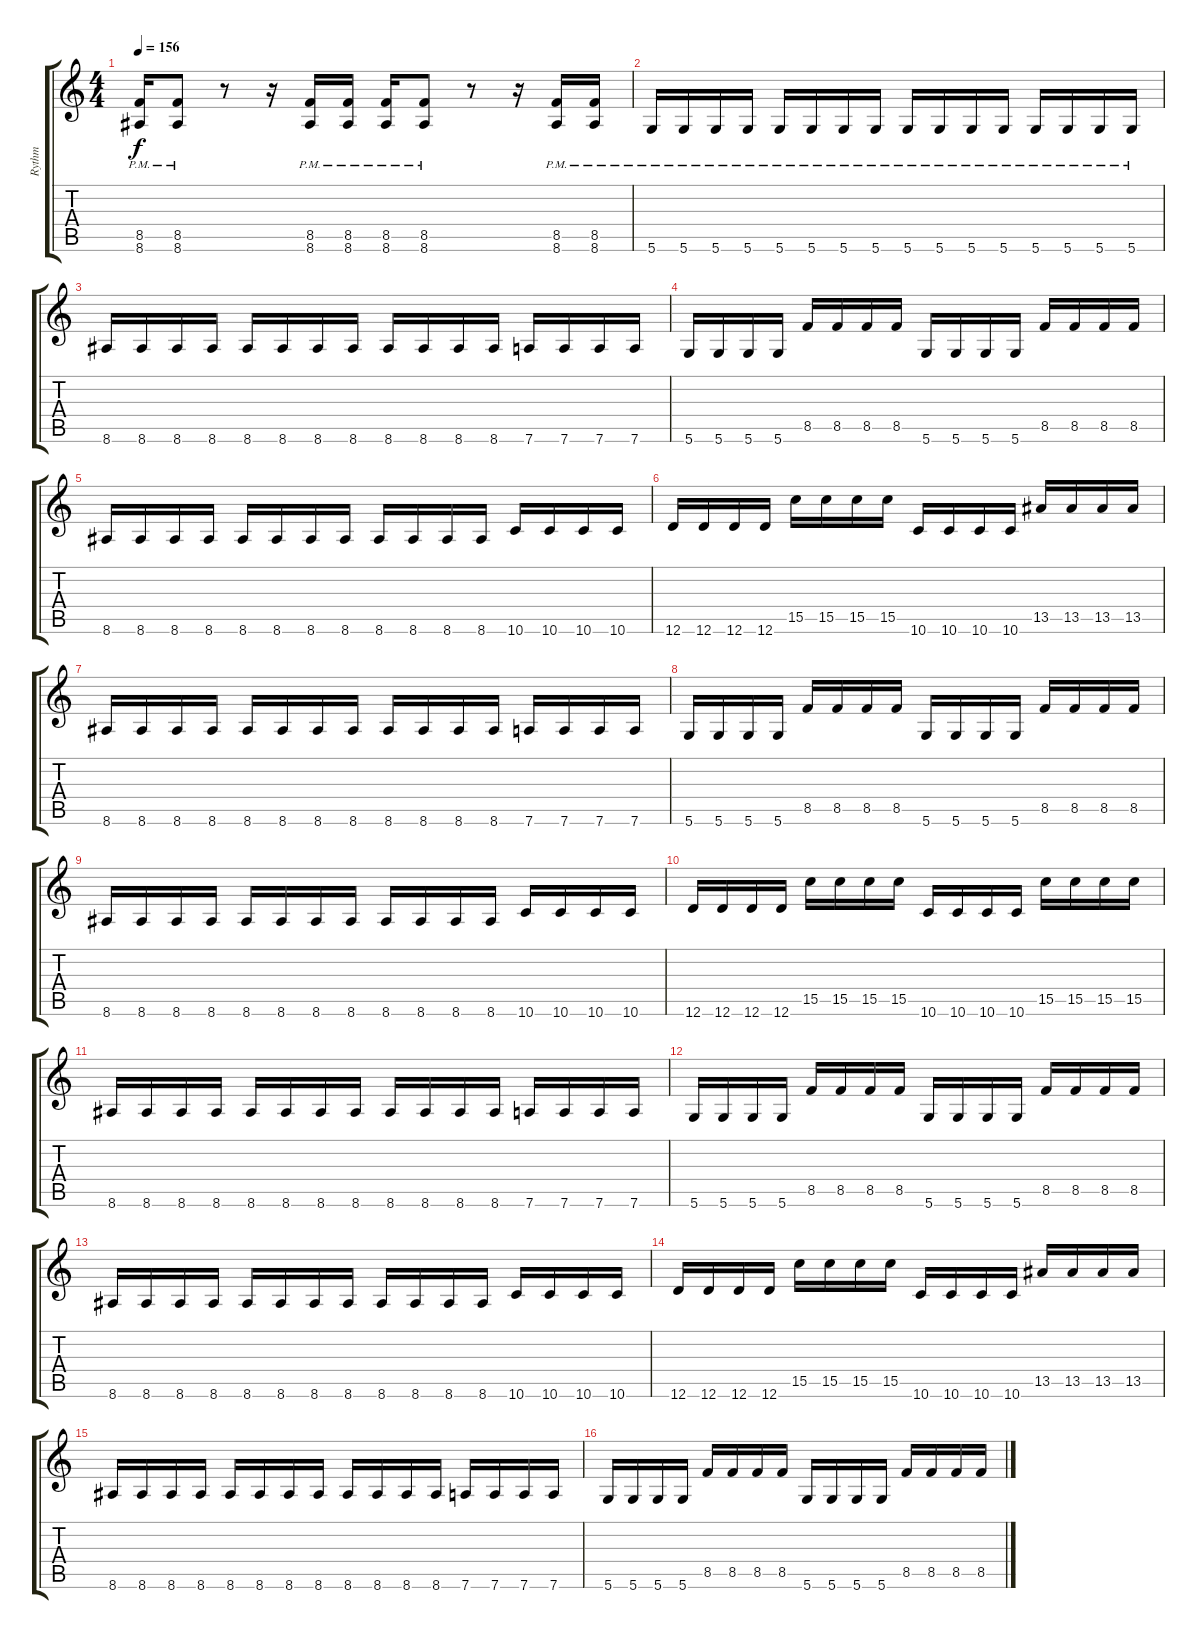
\track ("Rythm" "Rythm") {instrument distortionguitar}
\staff {score tabs}
\tuning (E4 B3 G3 D3 A2 D2) {hide}
\ts (4 4)
\tempo 156
\clef g2
\ks c
(8.5{pm} 8.6{pm}).16{dy f} (8.5{pm} 8.6{pm}).8 r.8 r.16 (8.5{pm} 8.6{pm}).16 (8.5{pm} 8.6{pm}).16 (8.5{pm} 8.6{pm}).16 (8.5{pm} 8.6{pm}).8 r.8 r.16 (8.5{pm} 8.6{pm}).16 (8.5{pm} 8.6{pm}).16 |
5.6{pm}.16 5.6{pm}.16 5.6{pm}.16 5.6{pm}.16 5.6{pm}.16 5.6{pm}.16 5.6{pm}.16 5.6{pm}.16 5.6{pm}.16 5.6{pm}.16 5.6{pm}.16 5.6{pm}.16 5.6{pm}.16 5.6{pm}.16 5.6{pm}.16 5.6{pm}.16 |
8.6.16 8.6.16 8.6.16 8.6.16 8.6.16 8.6.16 8.6.16 8.6.16 8.6.16 8.6.16 8.6.16 8.6.16 7.6.16 7.6.16 7.6.16 7.6.16 |
5.6.16 5.6.16 5.6.16 5.6.16 8.5.16 8.5.16 8.5.16 8.5.16 5.6.16 5.6.16 5.6.16 5.6.16 8.5.16 8.5.16 8.5.16 8.5.16 |
8.6.16 8.6.16 8.6.16 8.6.16 8.6.16 8.6.16 8.6.16 8.6.16 8.6.16 8.6.16 8.6.16 8.6.16 10.6.16 10.6.16 10.6.16 10.6.16 |
12.6.16 12.6.16 12.6.16 12.6.16 15.5.16 15.5.16 15.5.16 15.5.16 10.6.16 10.6.16 10.6.16 10.6.16 13.5.16 13.5.16 13.5.16 13.5.16 |
8.6.16 8.6.16 8.6.16 8.6.16 8.6.16 8.6.16 8.6.16 8.6.16 8.6.16 8.6.16 8.6.16 8.6.16 7.6.16 7.6.16 7.6.16 7.6.16 |
5.6.16 5.6.16 5.6.16 5.6.16 8.5.16 8.5.16 8.5.16 8.5.16 5.6.16 5.6.16 5.6.16 5.6.16 8.5.16 8.5.16 8.5.16 8.5.16 |
8.6.16 8.6.16 8.6.16 8.6.16 8.6.16 8.6.16 8.6.16 8.6.16 8.6.16 8.6.16 8.6.16 8.6.16 10.6.16 10.6.16 10.6.16 10.6.16 |
12.6.16 12.6.16 12.6.16 12.6.16 15.5.16 15.5.16 15.5.16 15.5.16 10.6.16 10.6.16 10.6.16 10.6.16 15.5.16 15.5.16 15.5.16 15.5.16 |
8.6.16 8.6.16 8.6.16 8.6.16 8.6.16 8.6.16 8.6.16 8.6.16 8.6.16 8.6.16 8.6.16 8.6.16 7.6.16 7.6.16 7.6.16 7.6.16 |
5.6.16 5.6.16 5.6.16 5.6.16 8.5.16 8.5.16 8.5.16 8.5.16 5.6.16 5.6.16 5.6.16 5.6.16 8.5.16 8.5.16 8.5.16 8.5.16 |
8.6.16 8.6.16 8.6.16 8.6.16 8.6.16 8.6.16 8.6.16 8.6.16 8.6.16 8.6.16 8.6.16 8.6.16 10.6.16 10.6.16 10.6.16 10.6.16 |
12.6.16 12.6.16 12.6.16 12.6.16 15.5.16 15.5.16 15.5.16 15.5.16 10.6.16 10.6.16 10.6.16 10.6.16 13.5.16 13.5.16 13.5.16 13.5.16 |
8.6.16 8.6.16 8.6.16 8.6.16 8.6.16 8.6.16 8.6.16 8.6.16 8.6.16 8.6.16 8.6.16 8.6.16 7.6.16 7.6.16 7.6.16 7.6.16 |
5.6.16 5.6.16 5.6.16 5.6.16 8.5.16 8.5.16 8.5.16 8.5.16 5.6.16 5.6.16 5.6.16 5.6.16 8.5.16 8.5.16 8.5.16 8.5.16
